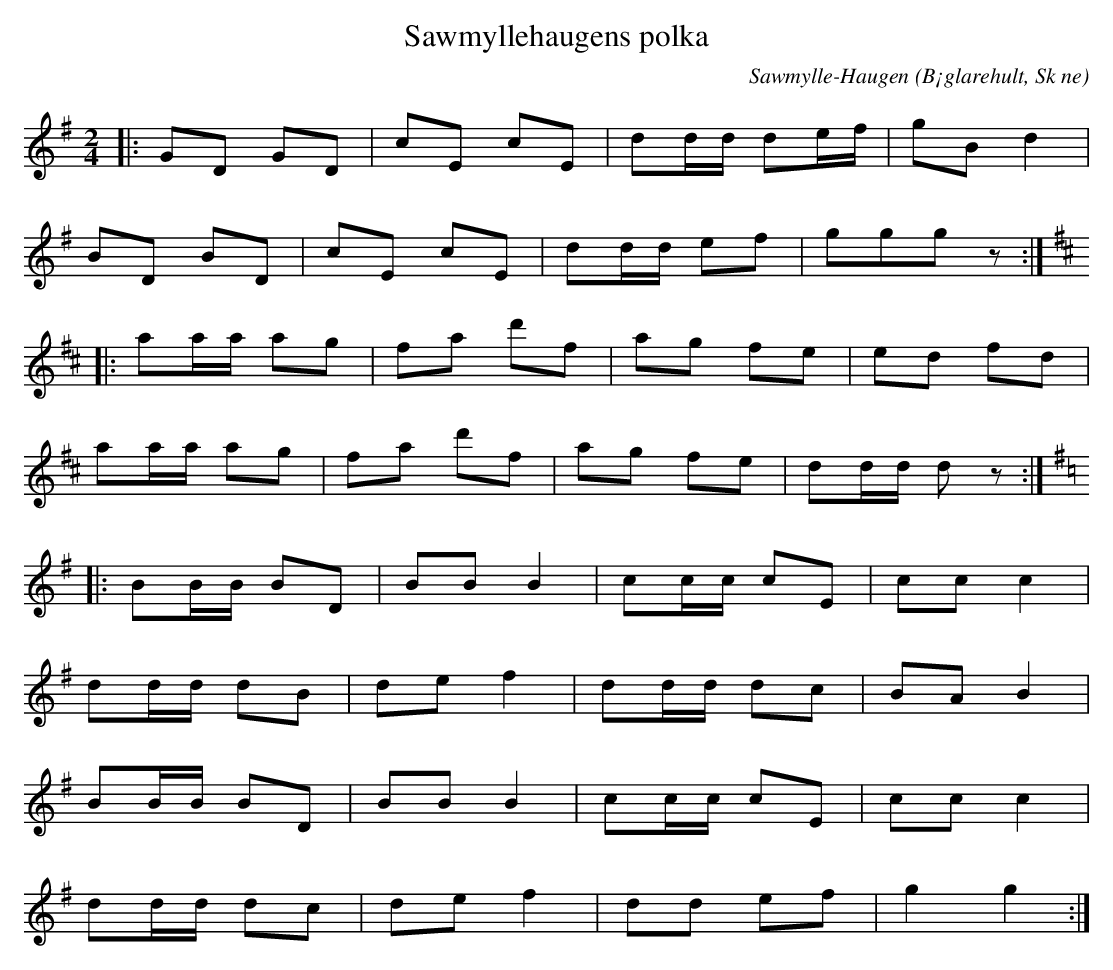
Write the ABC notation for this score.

X:1
T:Sawmyllehaugens polka
C:Sawmylle-Haugen
O:B¡glarehult, Sk ne
M:2/4
L:1/8
K:G
|: GD GD | cE cE | dd1/2d1/2 de1/2f1/2 | gB d2 |
BD BD | cE cE | dd1/2d1/2 ef | ggg z :|
K:D
|: aa1/2a1/2 ag | fa d'f | ag fe | ed fd |
aa1/2a1/2 ag | fa d'f | ag fe | dd1/2d1/2 d z :|
K:G
|: BB1/2B1/2 BD | BB B2 | cc1/2c1/2 cE | cc c2 |
dd1/2d1/2 dB | de f2 | dd1/2d1/2 dc | BA B2 |
BB1/2B1/2 BD | BB B2 | cc1/2c1/2 cE | cc c2 |
dd1/2d1/2 dc | de f2 | dd ef | g2 g2 :|
